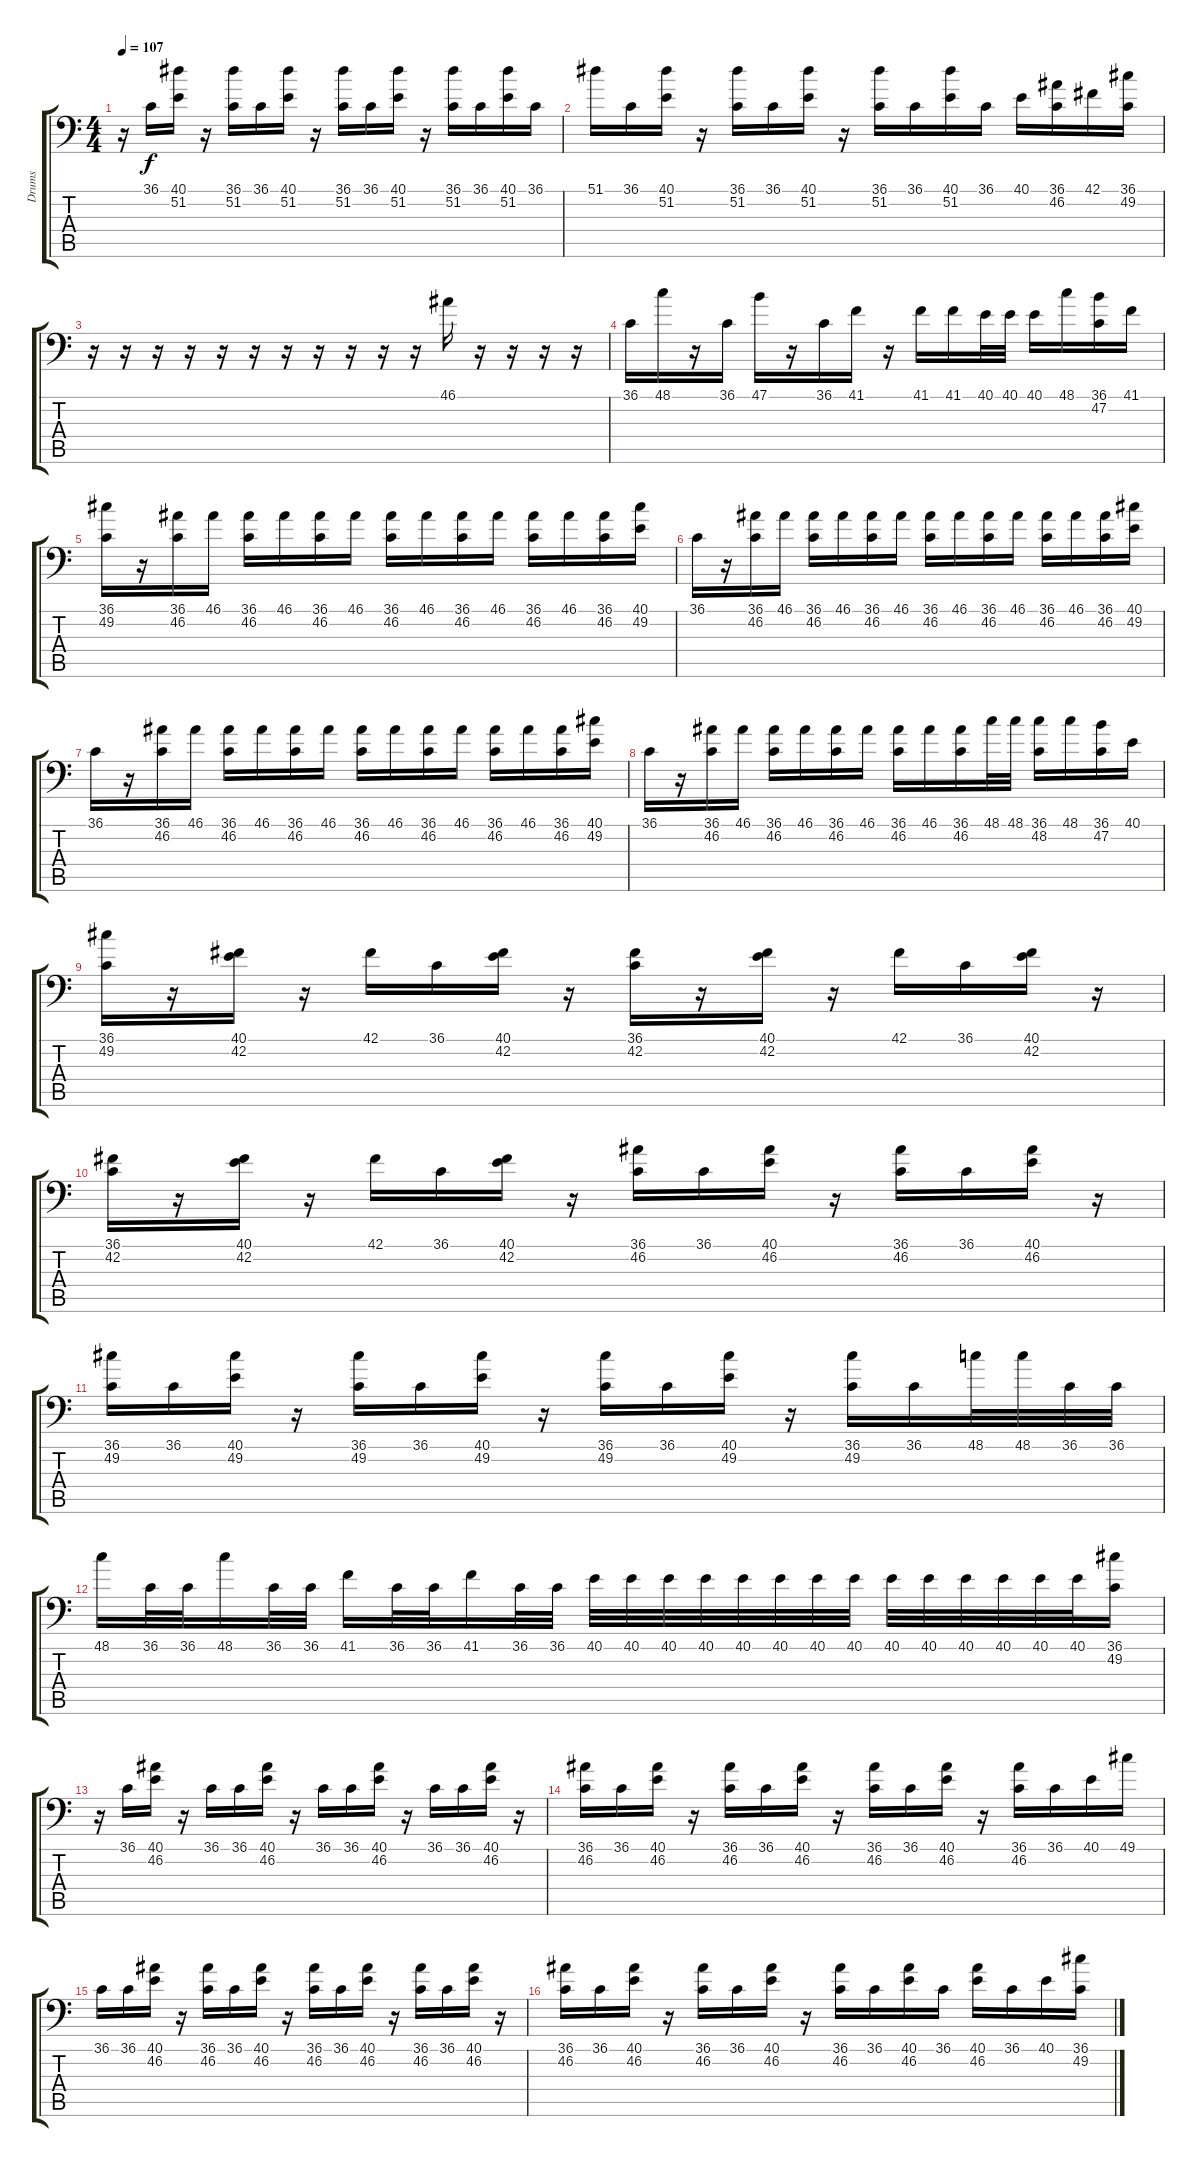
\track ("Drums" "Drums") {instrument acousticgrandpiano}
\staff {score tabs}
\tuning (C-1 C-1 C-1 C-1 C-1 C-1) {hide}
\ts (4 4)
\tempo 107
\clef f4
\ks c
r.16{dy f} 36.1.16 (40.1 51.2).16 r.16 (36.1 51.2).16 36.1.16 (40.1 51.2).16 r.16 (36.1 51.2).16 36.1.16 (40.1 51.2).16 r.16 (36.1 51.2).16 36.1.16 (40.1 51.2).16 36.1.16 |
51.1.16 36.1.16 (40.1 51.2).16 r.16 (36.1 51.2).16 36.1.16 (40.1 51.2).16 r.16 (36.1 51.2).16 36.1.16 (40.1 51.2).16 36.1.16 40.1.16 (36.1 46.2).16 42.1.16 (36.1 49.2).16 |
r.16 r.16 r.16 r.16 r.16 r.16 r.16 r.16 r.16 r.16 r.16 46.1.16 r.16 r.16 r.16 r.16 |
36.1.16 48.1.16 r.16 36.1.16 47.1.16 r.16 36.1.16 41.1.16 r.16 41.1.16 41.1.16 40.1.32 40.1.32 40.1.16 48.1.16 (36.1 47.2).16 41.1.16 |
(36.1 49.2).16 r.16 (36.1 46.2).16 46.1.16 (36.1 46.2).16 46.1.16 (36.1 46.2).16 46.1.16 (36.1 46.2).16 46.1.16 (36.1 46.2).16 46.1.16 (36.1 46.2).16 46.1.16 (36.1 46.2).16 (40.1 49.2).16 |
36.1.16 r.16 (36.1 46.2).16 46.1.16 (36.1 46.2).16 46.1.16 (36.1 46.2).16 46.1.16 (36.1 46.2).16 46.1.16 (36.1 46.2).16 46.1.16 (36.1 46.2).16 46.1.16 (36.1 46.2).16 (40.1 49.2).16 |
36.1.16 r.16 (36.1 46.2).16 46.1.16 (36.1 46.2).16 46.1.16 (36.1 46.2).16 46.1.16 (36.1 46.2).16 46.1.16 (36.1 46.2).16 46.1.16 (36.1 46.2).16 46.1.16 (36.1 46.2).16 (40.1 49.2).16 |
36.1.16 r.16 (36.1 46.2).16 46.1.16 (36.1 46.2).16 46.1.16 (36.1 46.2).16 46.1.16 (36.1 46.2).16 46.1.16 (36.1 46.2).16 48.1.32 48.1.32 (36.1 48.2).16 48.1.16 (36.1 47.2).16 40.1.16 |
(36.1 49.2).16 r.16 (40.1 42.2).16 r.16 42.1.16 36.1.16 (40.1 42.2).16 r.16 (36.1 42.2).16 r.16 (40.1 42.2).16 r.16 42.1.16 36.1.16 (40.1 42.2).16 r.16 |
(36.1 42.2).16 r.16 (40.1 42.2).16 r.16 42.1.16 36.1.16 (40.1 42.2).16 r.16 (36.1 46.2).16 36.1.16 (40.1 46.2).16 r.16 (36.1 46.2).16 36.1.16 (40.1 46.2).16 r.16 |
(36.1 49.2).16 36.1.16 (40.1 49.2).16 r.16 (36.1 49.2).16 36.1.16 (40.1 49.2).16 r.16 (36.1 49.2).16 36.1.16 (40.1 49.2).16 r.16 (36.1 49.2).16 36.1.16 48.1.32 48.1.32 36.1.32 36.1.32 |
48.1.16 36.1.32 36.1.32 48.1.16 36.1.32 36.1.32 41.1.16 36.1.32 36.1.32 41.1.16 36.1.32 36.1.32 40.1.32 40.1.32 40.1.32 40.1.32 40.1.32 40.1.32 40.1.32 40.1.32 40.1.32 40.1.32 40.1.32 40.1.32 40.1.32 40.1.32 (36.1 49.2).16 |
r.16 36.1.16 (40.1 46.2).16 r.16 36.1.16 36.1.16 (40.1 46.2).16 r.16 36.1.16 36.1.16 (40.1 46.2).16 r.16 36.1.16 36.1.16 (40.1 46.2).16 r.16 |
(36.1 46.2).16 36.1.16 (40.1 46.2).16 r.16 (36.1 46.2).16 36.1.16 (40.1 46.2).16 r.16 (36.1 46.2).16 36.1.16 (40.1 46.2).16 r.16 (36.1 46.2).16 36.1.16 40.1.16 49.1.16 |
36.1.16 36.1.16 (40.1 46.2).16 r.16 (36.1 46.2).16 36.1.16 (40.1 46.2).16 r.16 (36.1 46.2).16 36.1.16 (40.1 46.2).16 r.16 (36.1 46.2).16 36.1.16 (40.1 46.2).16 r.16 |
(36.1 46.2).16 36.1.16 (40.1 46.2).16 r.16 (36.1 46.2).16 36.1.16 (40.1 46.2).16 r.16 (36.1 46.2).16 36.1.16 (40.1 46.2).16 36.1.16 (40.1 46.2).16 36.1.16 40.1.16 (36.1 49.2).16
